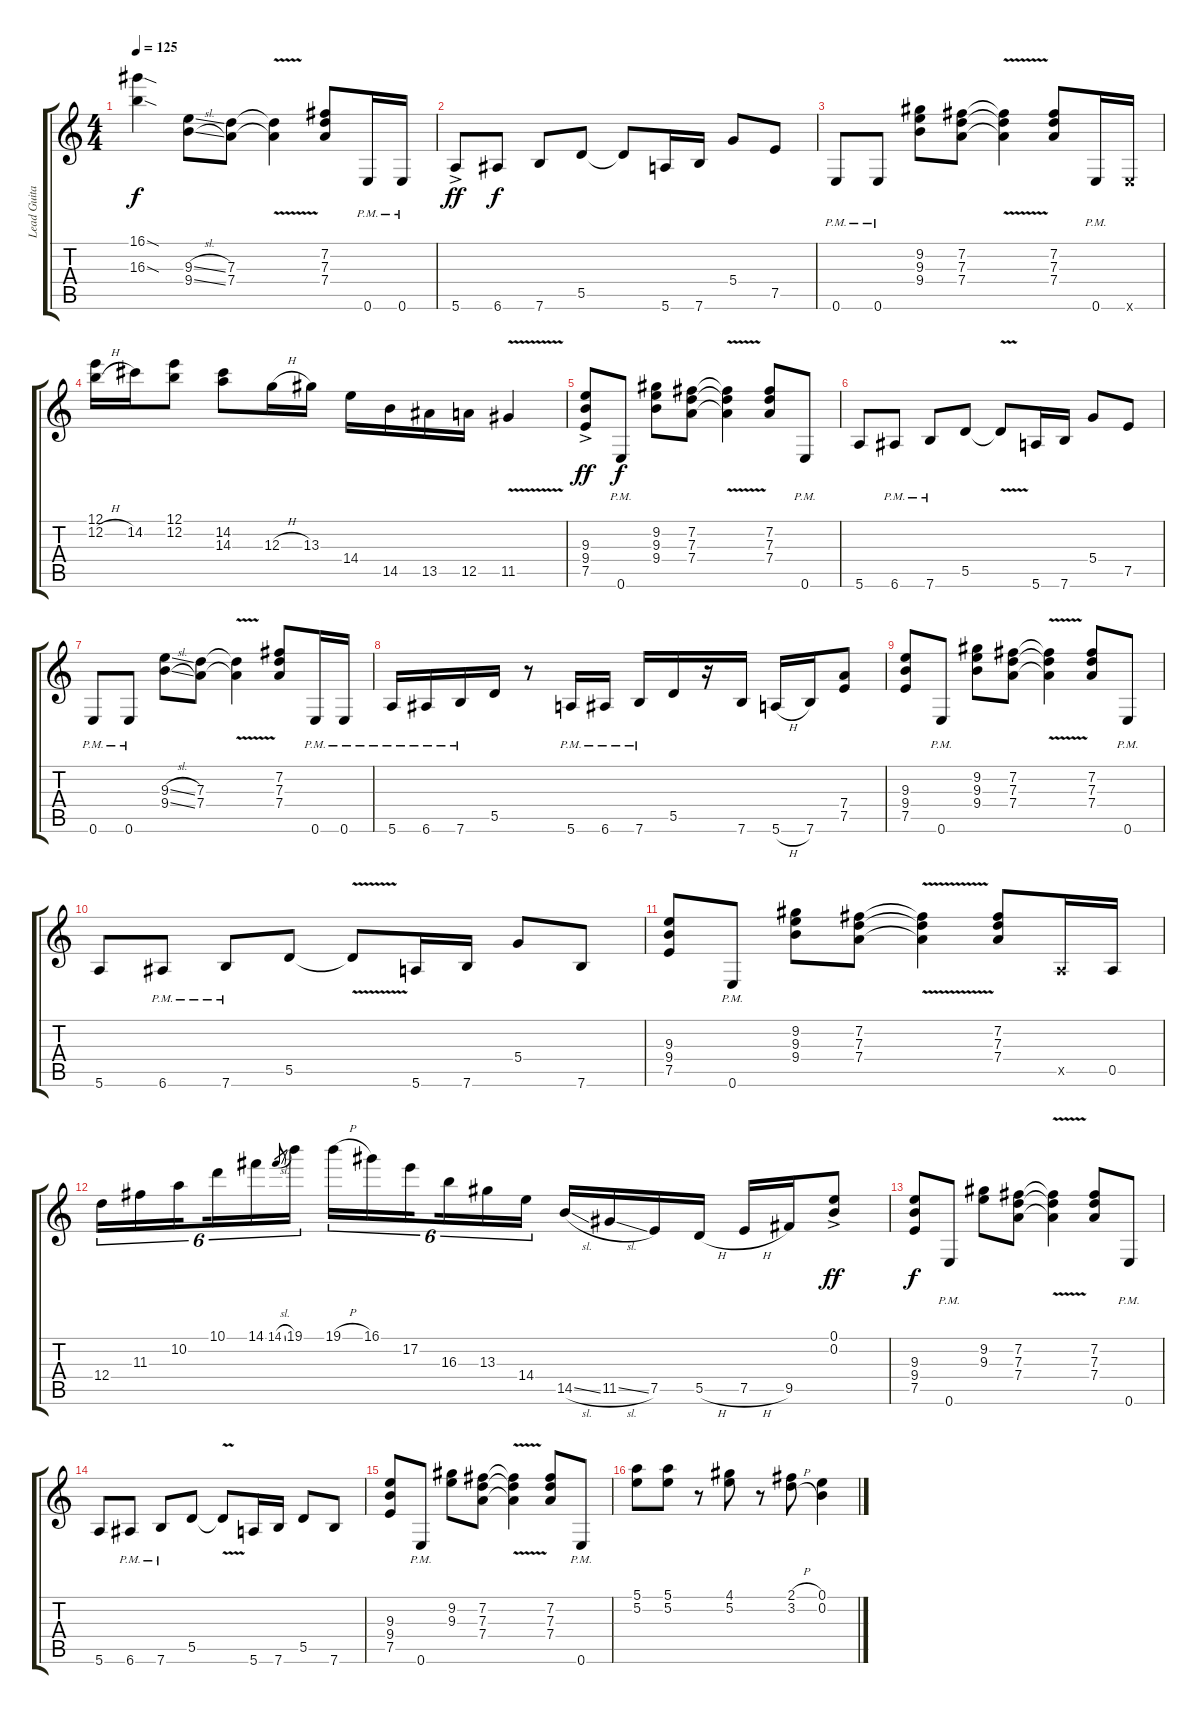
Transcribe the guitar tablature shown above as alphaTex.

\track ("Lead Guitar" "Lead Guita") {instrument distortionguitar}
\staff {score tabs}
\tuning (E4 B3 G3 D3 A2 E2) {hide}
\ts (4 4)
\tempo 125
\clef g2
\ks c
(16.1{sod t} 16.3{sod t}).4{dy f} (9.3{sl} 9.4{sl}).8 (7.3 7.4).8 (7.3{v t} 7.4{v t}).4 (7.2 7.3 7.4).8 0.6{pm}.16 0.6{pm}.16 |
5.6{ac}.8{dy ff} 6.6.8{dy f} 7.6.8 5.5.8 5.5{t}.8 5.6.16 7.6.16 5.4.8 7.5.8 |
0.6{pm}.8 0.6{pm}.8 (9.2 9.3 9.4).8 (7.2 7.3 7.4).8 (7.2{v t} 7.3{v t} 7.4{v t}).4 (7.2 7.3 7.4).8 0.6{pm}.16 0.6{x}.16 |
(12.1 12.2{h}).16 14.2.16 (12.1 12.2).8 (14.2 14.3).8 12.3{h}.16 13.3.16 14.4.16 14.5.16 13.5.16 12.5.16 11.5{v}.4 |
(9.3{ac} 9.4{ac} 7.5{ac}).8{dy ff} 0.6{pm}.8{dy f} (9.2 9.3 9.4).8 (7.2 7.3 7.4).8 (7.2{v t} 7.3{v t} 7.4{v t}).4 (7.2 7.3 7.4).8 0.6{pm}.8 |
5.6.8 6.6{pm}.8 7.6{pm}.8 5.5.8 5.5{v t}.8 5.6.16 7.6.16 5.4.8 7.5.8 |
0.6{pm}.8 0.6{pm}.8 (9.3{sl} 9.4{sl}).8 (7.3 7.4).8 (7.3{v t} 7.4{v t}).4 (7.2 7.3 7.4).8 0.6{pm}.16 0.6{pm}.16 |
5.6{pm}.16 6.6{pm}.16 7.6{pm}.16 5.5.16 r.8 5.6{pm}.16 6.6{pm}.16 7.6{pm}.16 5.5.16 r.16 7.6.16 5.6{h}.16 7.6.16 (7.4 7.5).8 |
(9.3 9.4 7.5).8 0.6{pm}.8 (9.2 9.3 9.4).8 (7.2 7.3 7.4).8 (7.2{v t} 7.3{v t} 7.4{v t}).4 (7.2 7.3 7.4).8 0.6{pm}.8 |
5.6.8 6.6{pm}.8 7.6{pm}.8 5.5.8 5.5{v t}.8 5.6.16 7.6.16 5.4.8 7.6.8 |
(9.3 9.4 7.5).8 0.6{pm}.8 (9.2 9.3 9.4).8 (7.2 7.3 7.4).8 (7.2{v t} 7.3{v t} 7.4{v t}).4 (7.2 7.3 7.4).8 0.5{x}.16 0.5.16 |
12.4.16{tu (6 4)} 11.3.16{tu (6 4)} 10.2.16{tu (6 4) beam splitsecondary} 10.1.16{tu (6 4)} 14.1.16{tu (6 4)} 14.1{sl}.8{gr} 19.1.16{tu (6 4)} 19.1{h}.16{tu (6 4)} 16.1.16{tu (6 4)} 17.2.16{tu (6 4) beam splitsecondary} 16.3.16{tu (6 4)} 13.3.16{tu (6 4)} 14.4.16{tu (6 4)} 14.5{sl}.16 11.5{sl}.16 7.5.16 5.5{h}.16 7.5{h}.16 9.5.16 (0.1{ac} 0.2).8{dy ff} |
(9.3 9.4 7.5).8{dy f} 0.6{pm}.8 (9.2 9.3).8 (7.2 7.3 7.4).8 (7.2{v t} 7.3{v t} 7.4{v t}).4 (7.2 7.3 7.4).8 0.6{pm}.8 |
5.6.8 6.6{pm}.8 7.6{pm}.8 5.5.8 5.5{v t}.8 5.6.16 7.6.16 5.5.8 7.6.8 |
(9.3 9.4 7.5).8 0.6{pm}.8 (9.2 9.3).8 (7.2 7.3 7.4).8 (7.2{v t} 7.3{v t} 7.4{v t}).4 (7.2 7.3 7.4).8 0.6{pm}.8 |
(5.1 5.2).8 (5.1 5.2).8 r.8 (4.1 5.2).8 r.8 (2.1{h} 3.2{h}).8 (0.1 0.2).4
